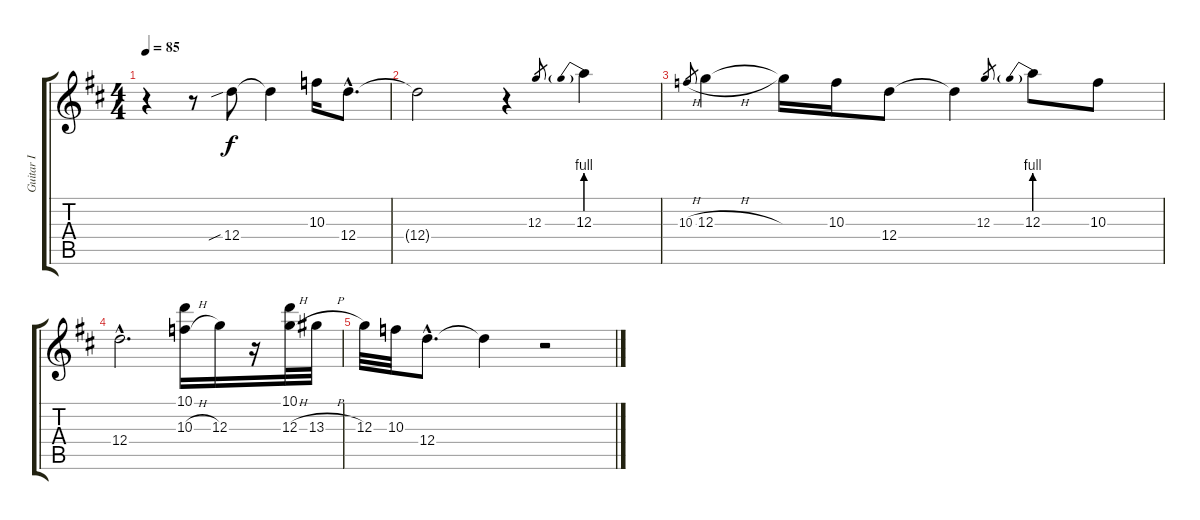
\track ("Guitar I" "Guitar I") {instrument acousticguitarsteel}
\staff {score tabs}
\tuning (E4 B3 G3 D3 A2 E2) {hide}
\ts (4 4)
\tempo 85
\clef g2
\ks d
r.4{dy f} r.8 12.4{sib}.8 12.4{t}.4 10.3.16 12.4{hac}.8{d} |
12.4{t}.2 r.4 12.3.8{gr} 12.3{be (prebend 0 4 60 4)}.4 |
10.3{h}.8{gr} 12.3{h}.4 12.3{t}.16 10.3.16 12.4.8 12.4{t}.4 12.3.8{gr} 12.3{be (prebend 0 4 60 4)}.8 10.3.8 |
12.4{hac}.2{d} (10.1 10.3{h}).16 12.3.16 r.16 (10.1 12.3{h}).32 13.3{h}.32 |
12.3.32 10.3.32 12.4{hac}.8{d} 12.4{t}.4 r.2
